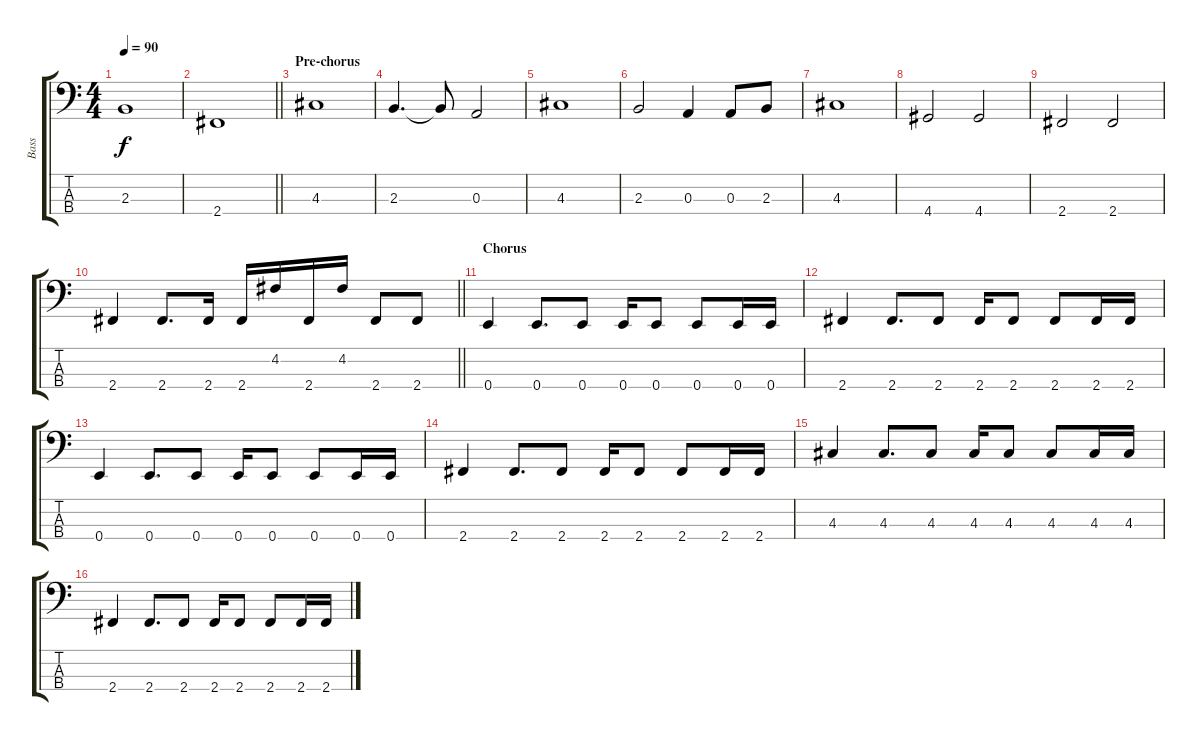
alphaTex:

\track ("Bass" "Bass") {instrument electricbassfinger}
\staff {score tabs}
\tuning (G2 D2 A1 E1) {hide}
\ts (4 4)
\tempo 90
\clef f4
\ks c
2.3.1{dy f} |
\barLineRight lightlight
2.4.1 |
\section ("" "Pre-chorus")
4.3.1 |
2.3.4{d} 2.3{t}.8 0.3.2 |
4.3.1 |
2.3.2 0.3.4 0.3.8 2.3.8 |
4.3.1 |
4.4.2 4.4.2 |
2.4.2 2.4.2 |
\barLineRight lightlight
2.4.4 2.4.8{d} 2.4.16 2.4.16 4.2.16 2.4.16 4.2.16 2.4.8 2.4.8 |
\section ("" "Chorus")
0.4.4 0.4.8{d} 0.4.8 0.4.16 0.4.8 0.4.8 0.4.16 0.4.16 |
2.4.4 2.4.8{d} 2.4.8 2.4.16 2.4.8 2.4.8 2.4.16 2.4.16 |
0.4.4 0.4.8{d} 0.4.8 0.4.16 0.4.8 0.4.8 0.4.16 0.4.16 |
2.4.4 2.4.8{d} 2.4.8 2.4.16 2.4.8 2.4.8 2.4.16 2.4.16 |
4.3.4 4.3.8{d} 4.3.8 4.3.16 4.3.8 4.3.8 4.3.16 4.3.16 |
2.4.4 2.4.8{d} 2.4.8 2.4.16 2.4.8 2.4.8 2.4.16 2.4.16
